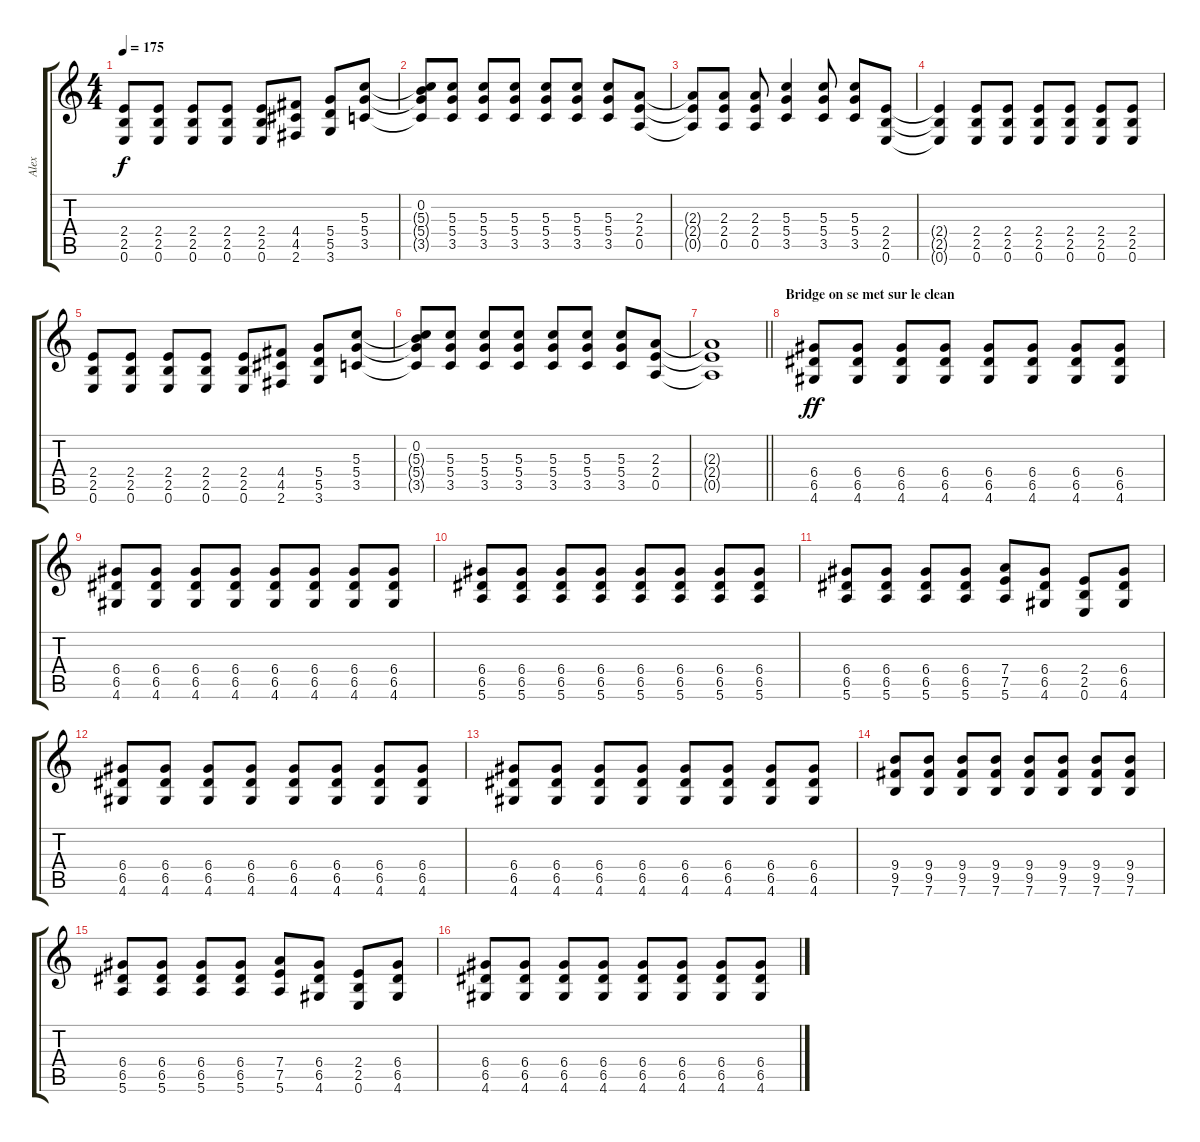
\track ("Alex" "Alex") {instrument distortionguitar}
\staff {score tabs}
\tuning (E4 B3 G3 D3 A2 E2) {hide}
\ts (4 4)
\tempo 175
\clef g2
\ks c
(2.4 2.5 0.6).8{dy f} (2.4 2.5 0.6).8 (2.4 2.5 0.6).8 (2.4 2.5 0.6).8 (2.4 2.5 0.6).8 (4.4 4.5 2.6).8 (5.4 5.5 3.6).8 (5.3 5.4 3.5).8 |
(0.2 5.3{t} 5.4{t} 3.5{t}).8 (5.3 5.4 3.5).8 (5.3 5.4 3.5).8 (5.3 5.4 3.5).8 (5.3 5.4 3.5).8 (5.3 5.4 3.5).8 (5.3 5.4 3.5).8 (2.3 2.4 0.5).8 |
(2.3{t} 2.4{t} 0.5{t}).8 (2.3 2.4 0.5).8 (2.3 2.4 0.5).8 (5.3 5.4 3.5).4 (5.3 5.4 3.5).8 (5.3 5.4 3.5).8 (2.4 2.5 0.6).8 |
(2.4{t} 2.5{t} 0.6{t}).4 (2.4 2.5 0.6).8 (2.4 2.5 0.6).8 (2.4 2.5 0.6).8 (2.4 2.5 0.6).8 (2.4 2.5 0.6).8 (2.4 2.5 0.6).8 |
(2.4 2.5 0.6).8 (2.4 2.5 0.6).8 (2.4 2.5 0.6).8 (2.4 2.5 0.6).8 (2.4 2.5 0.6).8 (4.4 4.5 2.6).8 (5.4 5.5 3.6).8 (5.3 5.4 3.5).8 |
(0.2 5.3{t} 5.4{t} 3.5{t}).8 (5.3 5.4 3.5).8 (5.3 5.4 3.5).8 (5.3 5.4 3.5).8 (5.3 5.4 3.5).8 (5.3 5.4 3.5).8 (5.3 5.4 3.5).8 (2.3 2.4 0.5).8 |
\barLineRight lightlight
(2.3{t} 2.4{t} 0.5{t}).1 |
\section ("" "Bridge on se met sur le clean")
(6.4 6.5 4.6).8{dy ff} (6.4 6.5 4.6).8 (6.4 6.5 4.6).8 (6.4 6.5 4.6).8 (6.4 6.5 4.6).8 (6.4 6.5 4.6).8 (6.4 6.5 4.6).8 (6.4 6.5 4.6).8 |
(6.4 6.5 4.6).8 (6.4 6.5 4.6).8 (6.4 6.5 4.6).8 (6.4 6.5 4.6).8 (6.4 6.5 4.6).8 (6.4 6.5 4.6).8 (6.4 6.5 4.6).8 (6.4 6.5 4.6).8 |
(6.4 6.5 5.6).8 (6.4 6.5 5.6).8 (6.4 6.5 5.6).8 (6.4 6.5 5.6).8 (6.4 6.5 5.6).8 (6.4 6.5 5.6).8 (6.4 6.5 5.6).8 (6.4 6.5 5.6).8 |
(6.4 6.5 5.6).8 (6.4 6.5 5.6).8 (6.4 6.5 5.6).8 (6.4 6.5 5.6).8 (7.4 7.5 5.6).8 (6.4 6.5 4.6).8 (2.4 2.5 0.6).8 (6.4 6.5 4.6).8 |
(6.4 6.5 4.6).8 (6.4 6.5 4.6).8 (6.4 6.5 4.6).8 (6.4 6.5 4.6).8 (6.4 6.5 4.6).8 (6.4 6.5 4.6).8 (6.4 6.5 4.6).8 (6.4 6.5 4.6).8 |
(6.4 6.5 4.6).8 (6.4 6.5 4.6).8 (6.4 6.5 4.6).8 (6.4 6.5 4.6).8 (6.4 6.5 4.6).8 (6.4 6.5 4.6).8 (6.4 6.5 4.6).8 (6.4 6.5 4.6).8 |
(9.4 9.5 7.6).8 (9.4 9.5 7.6).8 (9.4 9.5 7.6).8 (9.4 9.5 7.6).8 (9.4 9.5 7.6).8 (9.4 9.5 7.6).8 (9.4 9.5 7.6).8 (9.4 9.5 7.6).8 |
(6.4 6.5 5.6).8 (6.4 6.5 5.6).8 (6.4 6.5 5.6).8 (6.4 6.5 5.6).8 (7.4 7.5 5.6).8 (6.4 6.5 4.6).8 (2.4 2.5 0.6).8 (6.4 6.5 4.6).8 |
(6.4 6.5 4.6).8 (6.4 6.5 4.6).8 (6.4 6.5 4.6).8 (6.4 6.5 4.6).8 (6.4 6.5 4.6).8 (6.4 6.5 4.6).8 (6.4 6.5 4.6).8 (6.4 6.5 4.6).8
